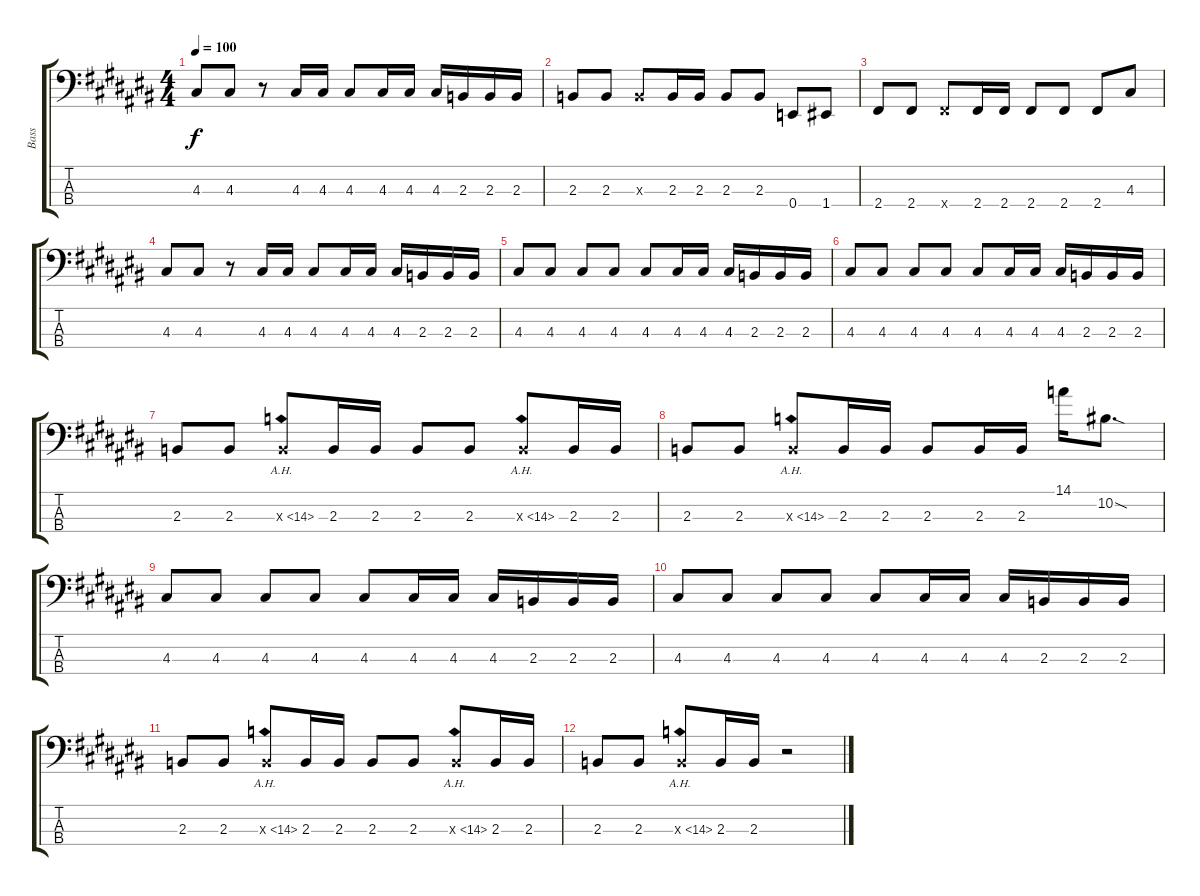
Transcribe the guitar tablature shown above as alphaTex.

\track ("Bass" "Bass") {instrument synthbass1}
\staff {score tabs}
\tuning (G2 D2 A1 E1) {hide}
\ts (4 4)
\tempo 100
\clef f4
\ks c#
4.3.8{dy f} 4.3.8 r.8 4.3.16 4.3.16 4.3.8 4.3.16 4.3.16 4.3.16 2.3.16 2.3.16 2.3.16 |
2.3.8 2.3.8 2.3{x}.8 2.3.16 2.3.16 2.3.8 2.3.8 0.4.8 1.4.8 |
2.4.8 2.4.8 2.4{x}.8 2.4.16 2.4.16 2.4.8 2.4.8 2.4.8 4.3.8 |
4.3.8 4.3.8 r.8 4.3.16 4.3.16 4.3.8 4.3.16 4.3.16 4.3.16 2.3.16 2.3.16 2.3.16 |
4.3.8 4.3.8 4.3.8 4.3.8 4.3.8 4.3.16 4.3.16 4.3.16 2.3.16 2.3.16 2.3.16 |
4.3.8 4.3.8 4.3.8 4.3.8 4.3.8 4.3.16 4.3.16 4.3.16 2.3.16 2.3.16 2.3.16 |
2.3.8 2.3.8 2.3{ah 12 x}.8 2.3.16 2.3.16 2.3.8 2.3.8 2.3{ah 12 x}.8 2.3.16 2.3.16 |
2.3.8 2.3.8 2.3{ah 12 x}.8 2.3.16 2.3.16 2.3.8 2.3.16 2.3.16 14.1.16 10.2{sod}.8{d} |
4.3.8 4.3.8 4.3.8 4.3.8 4.3.8 4.3.16 4.3.16 4.3.16 2.3.16 2.3.16 2.3.16 |
4.3.8 4.3.8 4.3.8 4.3.8 4.3.8 4.3.16 4.3.16 4.3.16 2.3.16 2.3.16 2.3.16 |
2.3.8 2.3.8 2.3{ah 12 x}.8 2.3.16 2.3.16 2.3.8 2.3.8 2.3{ah 12 x}.8 2.3.16 2.3.16 |
2.3.8 2.3.8 2.3{ah 12 x}.8 2.3.16 2.3.16 r.2
